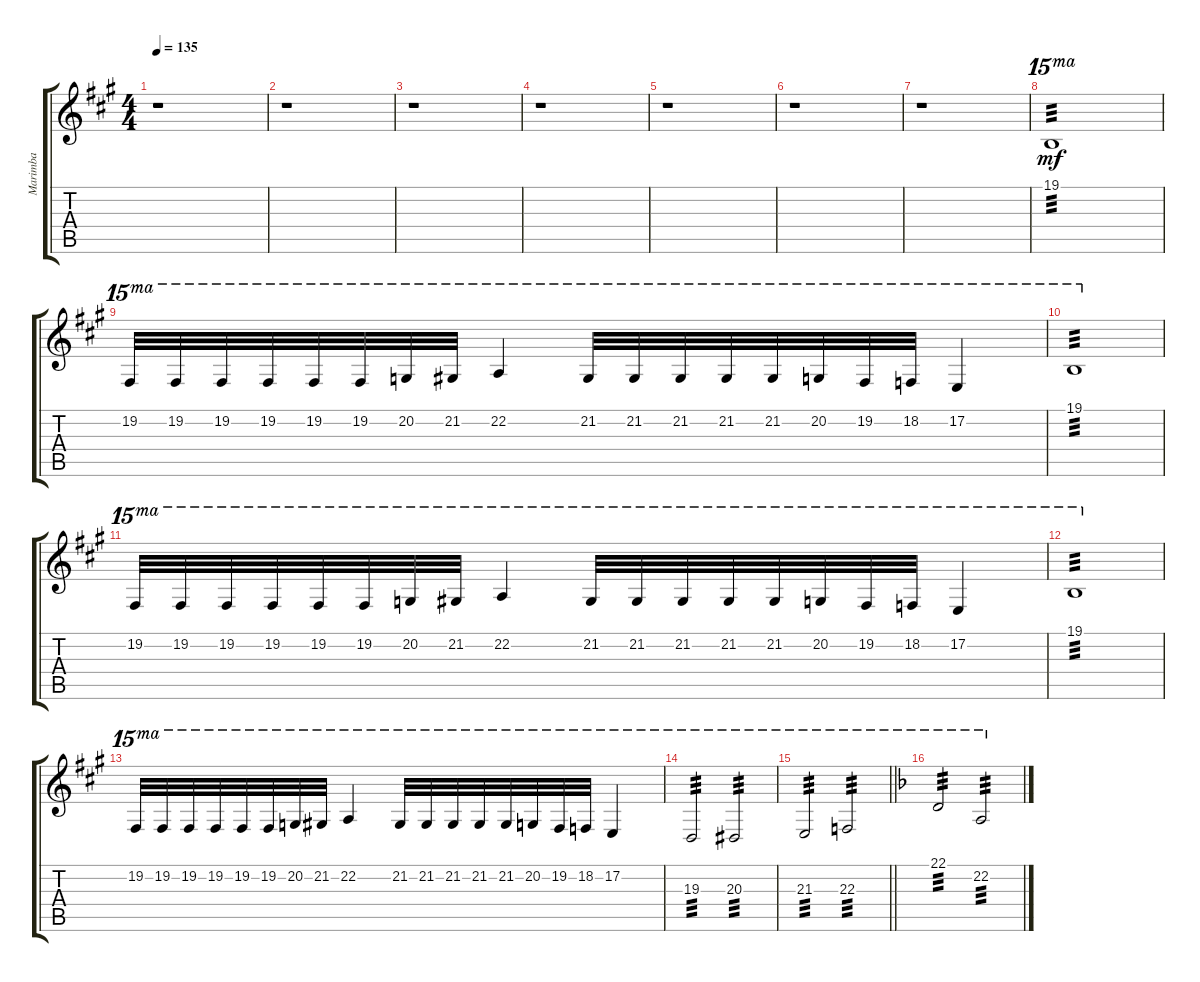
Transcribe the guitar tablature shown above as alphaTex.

\track ("Marimba" "Marimba") {instrument marimba}
\staff {score tabs}
\tuning (E4 B3 G3 D3 A2 E2) {hide}
\ts (4 4)
\tempo 135
\clef g2
\ks a
r.1{dy mf} |
r.1 |
r.1 |
r.1 |
r.1 |
r.1 |
r.1 |
19.1.1{ot 15ma tp 3} |
19.2.32{ot 15ma} 19.2.32{ot 15ma} 19.2.32{ot 15ma} 19.2.32{ot 15ma} 19.2.32{ot 15ma} 19.2.32{ot 15ma} 20.2.32{ot 15ma} 21.2.32{ot 15ma} 22.2.4{ot 15ma} 21.2.32{ot 15ma} 21.2.32{ot 15ma} 21.2.32{ot 15ma} 21.2.32{ot 15ma} 21.2.32{ot 15ma} 20.2.32{ot 15ma} 19.2.32{ot 15ma} 18.2.32{ot 15ma} 17.2.4{ot 15ma} |
19.1.1{ot 15ma tp 3} |
19.2.32{ot 15ma} 19.2.32{ot 15ma} 19.2.32{ot 15ma} 19.2.32{ot 15ma} 19.2.32{ot 15ma} 19.2.32{ot 15ma} 20.2.32{ot 15ma} 21.2.32{ot 15ma} 22.2.4{ot 15ma} 21.2.32{ot 15ma} 21.2.32{ot 15ma} 21.2.32{ot 15ma} 21.2.32{ot 15ma} 21.2.32{ot 15ma} 20.2.32{ot 15ma} 19.2.32{ot 15ma} 18.2.32{ot 15ma} 17.2.4{ot 15ma} |
19.1.1{ot 15ma tp 3} |
19.2.32{ot 15ma} 19.2.32{ot 15ma} 19.2.32{ot 15ma} 19.2.32{ot 15ma} 19.2.32{ot 15ma} 19.2.32{ot 15ma} 20.2.32{ot 15ma} 21.2.32{ot 15ma} 22.2.4{ot 15ma} 21.2.32{ot 15ma} 21.2.32{ot 15ma} 21.2.32{ot 15ma} 21.2.32{ot 15ma} 21.2.32{ot 15ma} 20.2.32{ot 15ma} 19.2.32{ot 15ma} 18.2.32{ot 15ma} 17.2.4{ot 15ma} |
19.3.2{ot 15ma tp 3} 20.3.2{ot 15ma tp 3} |
\barLineRight lightlight
21.3.2{ot 15ma tp 3} 22.3.2{ot 15ma tp 3} |
\ks f
22.1.2{ot 15ma tp 3} 22.2.2{ot 15ma tp 3}
